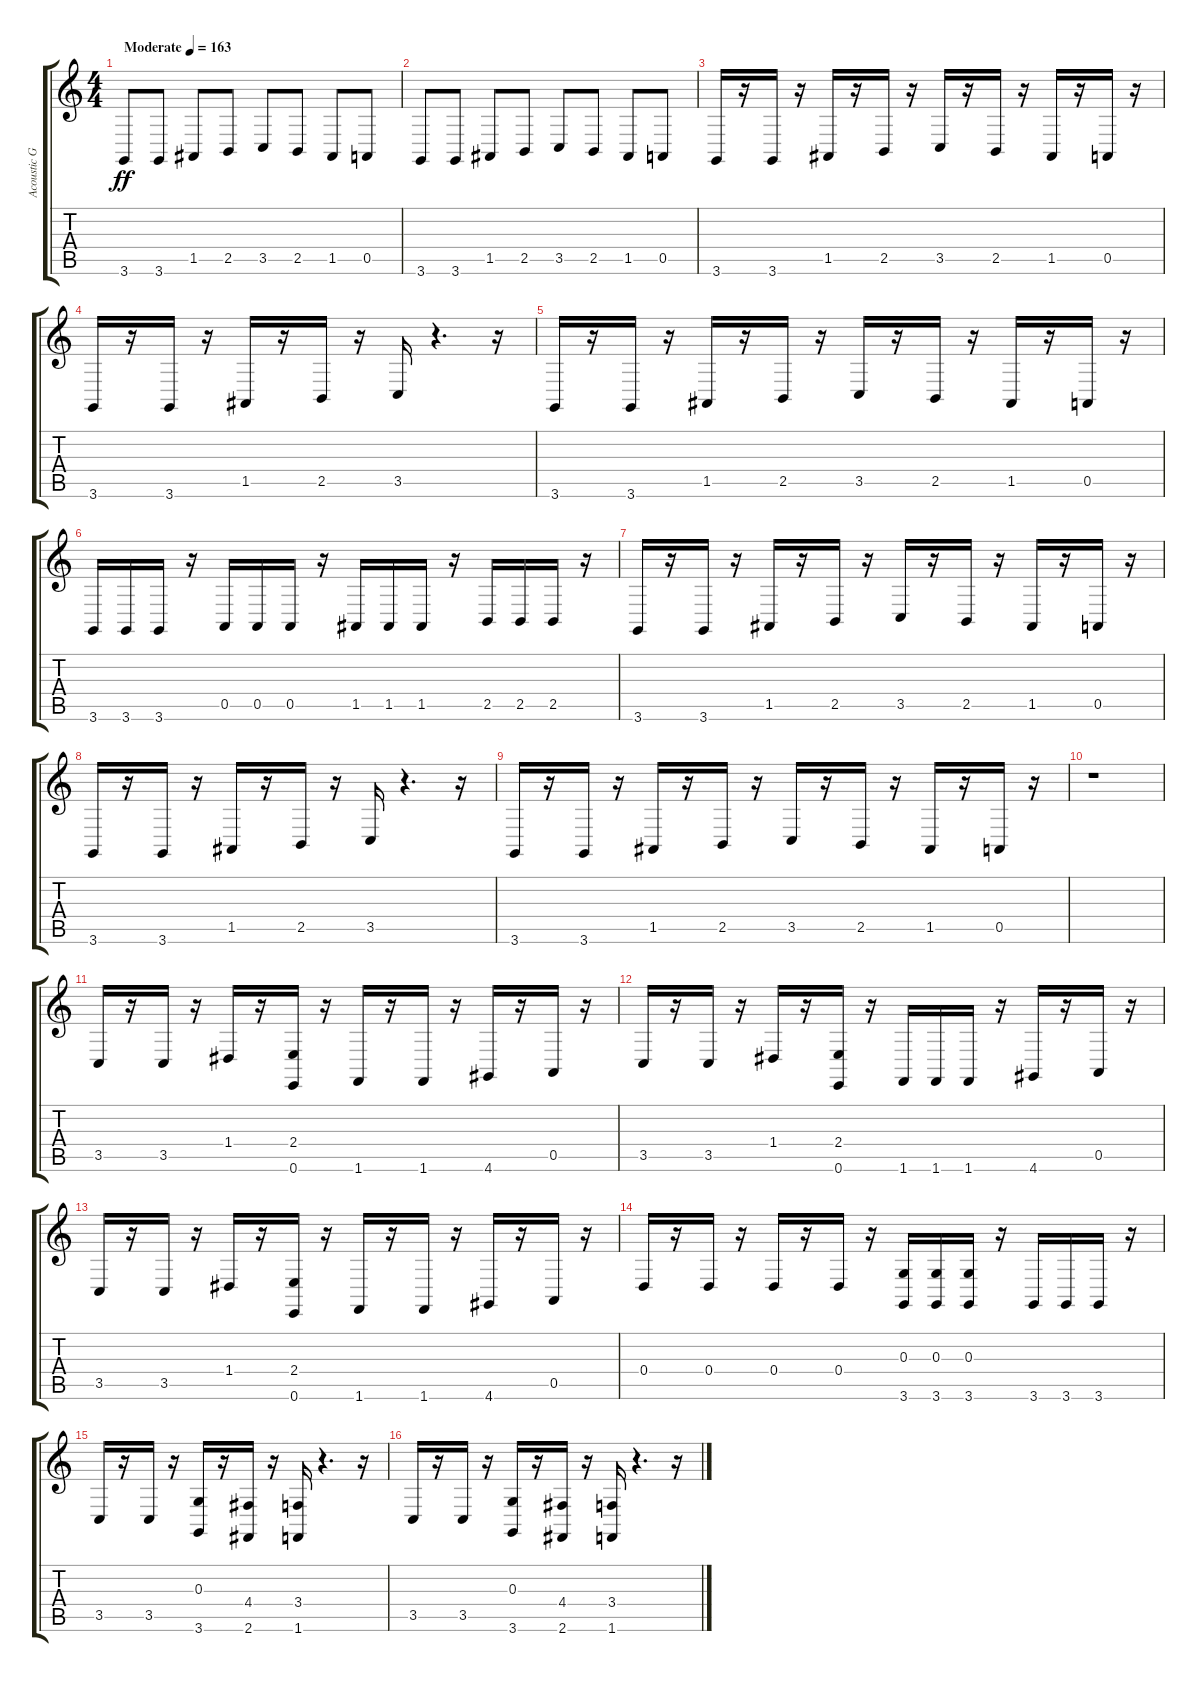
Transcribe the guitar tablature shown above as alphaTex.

\track ("Acoustic Grand Piano-2" "Acoustic G") {instrument acousticgrandpiano}
\staff {score tabs}
\tuning (E4 B3 G3 D3 A2 E2) {hide}
\ts (4 4)
\tempo (163 "Moderate")
\clef g2
\ks c
3.6.8{dy ff instrument acousticgrandpiano} 3.6.8 1.5.8 2.5.8 3.5.8 2.5.8 1.5.8 0.5.8 |
3.6.8 3.6.8 1.5.8 2.5.8 3.5.8 2.5.8 1.5.8 0.5.8 |
3.6.16 r.16 3.6.16 r.16 1.5.16 r.16 2.5.16 r.16 3.5.16 r.16 2.5.16 r.16 1.5.16 r.16 0.5.16 r.16 |
3.6.16 r.16 3.6.16 r.16 1.5.16 r.16 2.5.16 r.16 3.5.16 r.4{d} r.16 |
3.6.16 r.16 3.6.16 r.16 1.5.16 r.16 2.5.16 r.16 3.5.16 r.16 2.5.16 r.16 1.5.16 r.16 0.5.16 r.16 |
3.6.16 3.6.16 3.6.16 r.16 0.5.16 0.5.16 0.5.16 r.16 1.5.16 1.5.16 1.5.16 r.16 2.5.16 2.5.16 2.5.16 r.16 |
3.6.16 r.16 3.6.16 r.16 1.5.16 r.16 2.5.16 r.16 3.5.16 r.16 2.5.16 r.16 1.5.16 r.16 0.5.16 r.16 |
3.6.16 r.16 3.6.16 r.16 1.5.16 r.16 2.5.16 r.16 3.5.16 r.4{d} r.16 |
3.6.16 r.16 3.6.16 r.16 1.5.16 r.16 2.5.16 r.16 3.5.16 r.16 2.5.16 r.16 1.5.16 r.16 0.5.16 r.16 |
r.1 |
3.5.16 r.16 3.5.16 r.16 1.4.16 r.16 (2.4 0.6).16 r.16 1.6.16 r.16 1.6.16 r.16 4.6.16 r.16 0.5.16 r.16 |
3.5.16 r.16 3.5.16 r.16 1.4.16 r.16 (2.4 0.6).16 r.16 1.6.16 1.6.16 1.6.16 r.16 4.6.16 r.16 0.5.16 r.16 |
3.5.16 r.16 3.5.16 r.16 1.4.16 r.16 (2.4 0.6).16 r.16 1.6.16 r.16 1.6.16 r.16 4.6.16 r.16 0.5.16 r.16 |
0.4.16 r.16 0.4.16 r.16 0.4.16 r.16 0.4.16 r.16 (0.3 3.6).16 (0.3 3.6).16 (0.3 3.6).16 r.16 3.6.16 3.6.16 3.6.16 r.16 |
3.5.16 r.16 3.5.16 r.16 (0.3 3.6).16 r.16 (4.4 2.6).16 r.16 (3.4 1.6).16 r.4{d} r.16 |
3.5.16 r.16 3.5.16 r.16 (0.3 3.6).16 r.16 (4.4 2.6).16 r.16 (3.4 1.6).16 r.4{d} r.16
